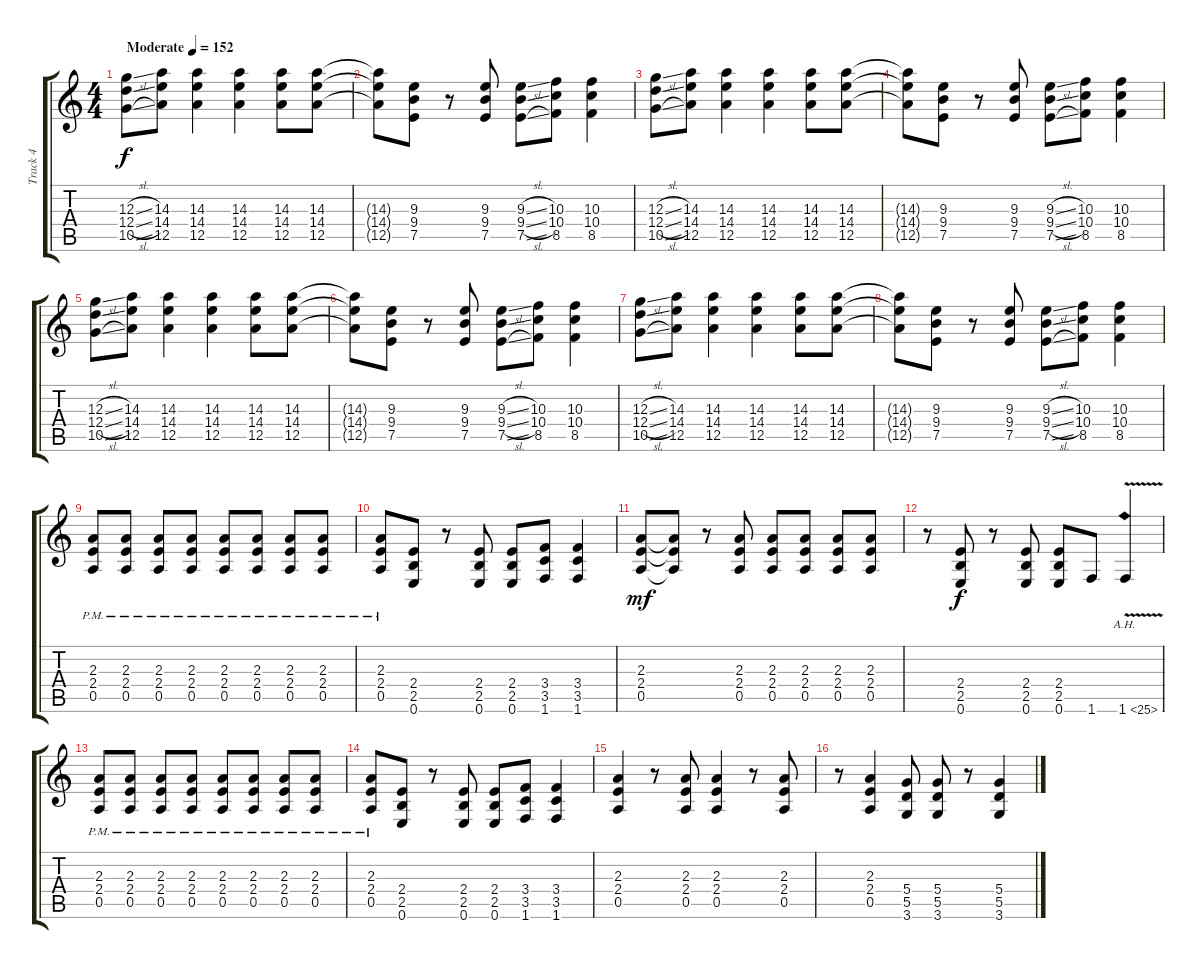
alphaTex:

\track ("Track 4" "Track 4") {instrument overdrivenguitar}
\staff {score tabs}
\tuning (E4 B3 G3 D3 A2 E2) {hide}
\ts (4 4)
\tempo (152 "Moderate")
\clef g2
\ks c
(12.3{sl} 12.4{sl} 10.5{sl}).8{dy f instrument overdrivenguitar} (14.3 14.4 12.5).8 (14.3 14.4 12.5).4 (14.3 14.4 12.5).4 (14.3 14.4 12.5).8 (14.3 14.4 12.5).8 |
(14.3{t} 14.4{t} 12.5{t}).8 (9.3 9.4 7.5).8 r.8 (9.3 9.4 7.5).8 (9.3{sl} 9.4{sl} 7.5{sl}).8 (10.3 10.4 8.5).8 (10.3 10.4 8.5).4 |
(12.3{sl} 12.4{sl} 10.5{sl}).8 (14.3 14.4 12.5).8 (14.3 14.4 12.5).4 (14.3 14.4 12.5).4 (14.3 14.4 12.5).8 (14.3 14.4 12.5).8 |
(14.3{t} 14.4{t} 12.5{t}).8 (9.3 9.4 7.5).8 r.8 (9.3 9.4 7.5).8 (9.3{sl} 9.4{sl} 7.5{sl}).8 (10.3 10.4 8.5).8 (10.3 10.4 8.5).4 |
(12.3{sl} 12.4{sl} 10.5{sl}).8 (14.3 14.4 12.5).8 (14.3 14.4 12.5).4 (14.3 14.4 12.5).4 (14.3 14.4 12.5).8 (14.3 14.4 12.5).8 |
(14.3{t} 14.4{t} 12.5{t}).8 (9.3 9.4 7.5).8 r.8 (9.3 9.4 7.5).8 (9.3{sl} 9.4{sl} 7.5{sl}).8 (10.3 10.4 8.5).8 (10.3 10.4 8.5).4 |
(12.3{sl} 12.4{sl} 10.5{sl}).8 (14.3 14.4 12.5).8 (14.3 14.4 12.5).4 (14.3 14.4 12.5).4 (14.3 14.4 12.5).8 (14.3 14.4 12.5).8 |
(14.3{t} 14.4{t} 12.5{t}).8 (9.3 9.4 7.5).8 r.8 (9.3 9.4 7.5).8 (9.3{sl} 9.4{sl} 7.5{sl}).8 (10.3 10.4 8.5).8 (10.3 10.4 8.5).4 |
(2.3{pm} 2.4{pm} 0.5{pm}).8 (2.3{pm} 2.4{pm} 0.5{pm}).8 (2.3{pm} 2.4{pm} 0.5{pm}).8 (2.3{pm} 2.4{pm} 0.5{pm}).8 (2.3{pm} 2.4{pm} 0.5{pm}).8 (2.3{pm} 2.4{pm} 0.5{pm}).8 (2.3{pm} 2.4{pm} 0.5{pm}).8 (2.3{pm} 2.4{pm} 0.5{pm}).8 |
(2.3{pm} 2.4{pm} 0.5{pm}).8 (2.4 2.5 0.6).8 r.8 (2.4 2.5 0.6).8 (2.4 2.5 0.6).8 (3.4 3.5 1.6).8 (3.4 3.5 1.6).4 |
(2.3 2.4 0.5).8{dy mf} (2.3{t} 2.4{t} 0.5{t}).8 r.8 (2.3 2.4 0.5).8 (2.3 2.4 0.5).8 (2.3 2.4 0.5).8 (2.3 2.4 0.5).8 (2.3 2.4 0.5).8 |
r.8 (2.4 2.5 0.6).8{dy f} r.8 (2.4 2.5 0.6).8 (2.4 2.5 0.6).8 1.6.8 1.6{ah 24 v}.4 |
(2.3{pm} 2.4{pm} 0.5{pm}).8 (2.3{pm} 2.4{pm} 0.5{pm}).8 (2.3{pm} 2.4{pm} 0.5{pm}).8 (2.3{pm} 2.4{pm} 0.5{pm}).8 (2.3{pm} 2.4{pm} 0.5{pm}).8 (2.3{pm} 2.4{pm} 0.5{pm}).8 (2.3{pm} 2.4{pm} 0.5{pm}).8 (2.3{pm} 2.4{pm} 0.5{pm}).8 |
(2.3{pm} 2.4{pm} 0.5{pm}).8 (2.4 2.5 0.6).8 r.8 (2.4 2.5 0.6).8 (2.4 2.5 0.6).8 (3.4 3.5 1.6).8 (3.4 3.5 1.6).4 |
(2.3 2.4 0.5).4 r.8 (2.3 2.4 0.5).8 (2.3 2.4 0.5).4 r.8 (2.3 2.4 0.5).8 |
r.8 (2.3 2.4 0.5).4 (5.4 5.5 3.6).8 (5.4 5.5 3.6).8 r.8 (5.4 5.5 3.6).4
